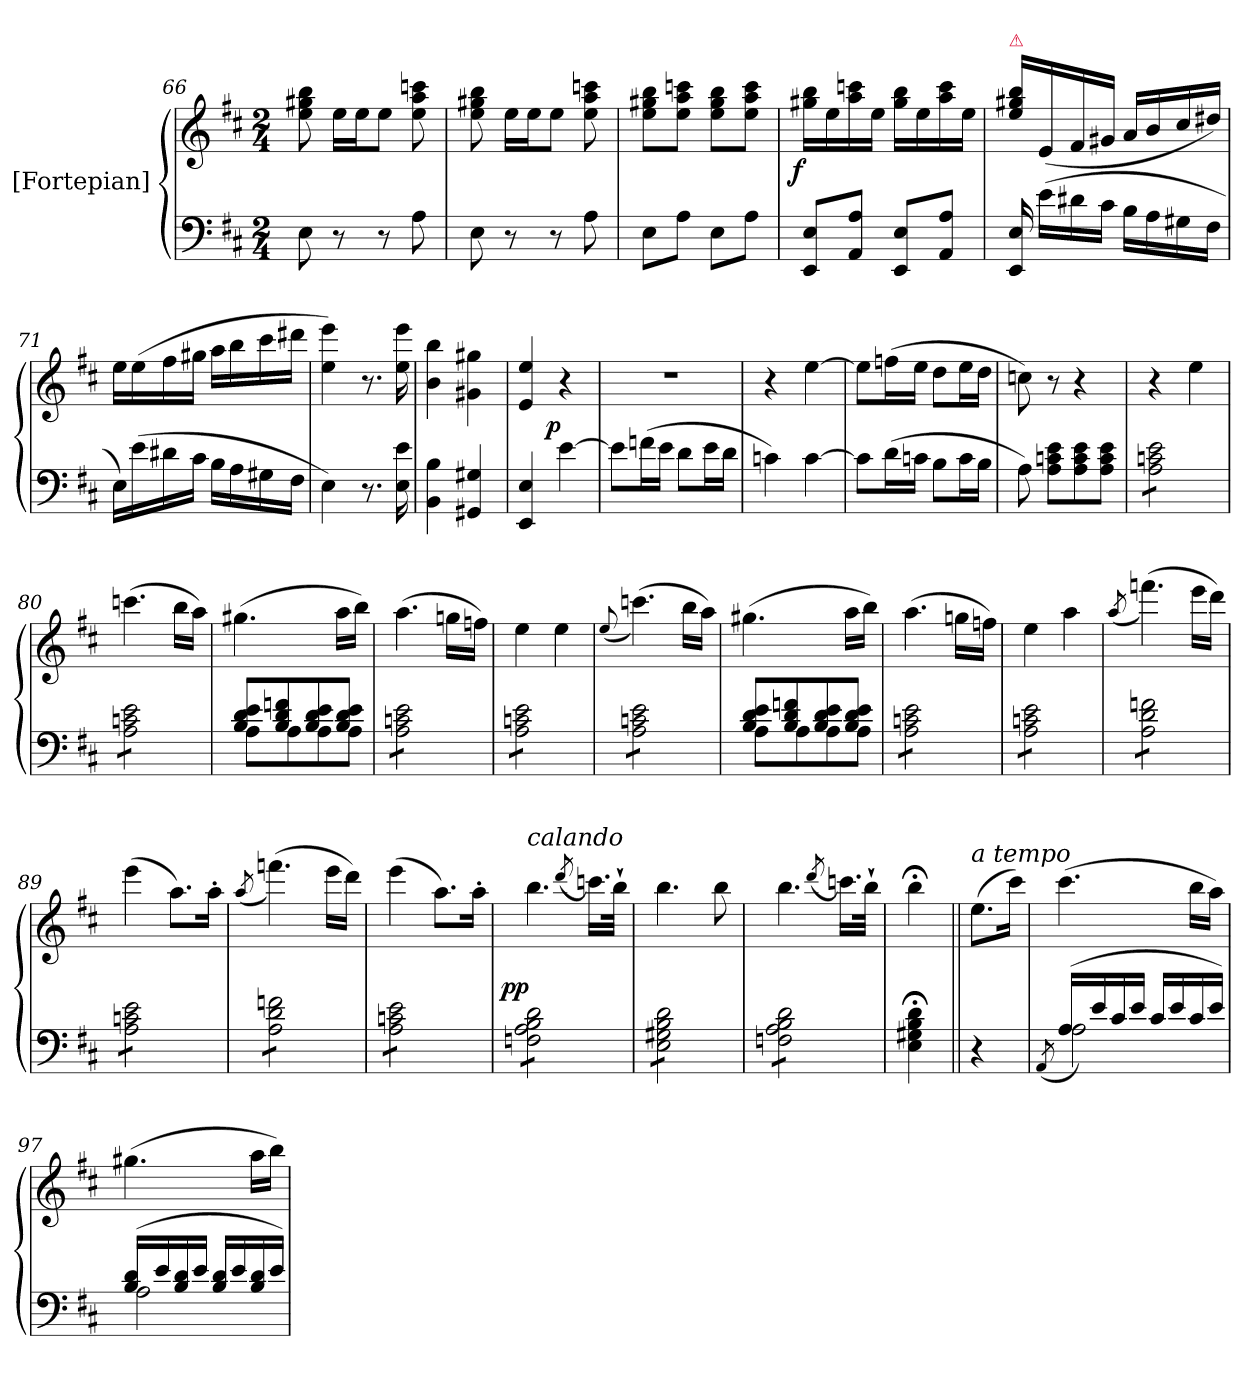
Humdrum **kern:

**kern	**kern	**dynam
*part1	*part1	*part1
*staff2	*staff1	*staff1/2
*I"[Fortepian]	*	*
*clefF4	*clefG2	*
*k[f#c#]	*k[f#c#]	*
*M2/4	*M2/4	*
=66	=66	=66
8E\	8ee\ 8gg#X\ 8bb\	.
8r	16ee\LL	.
.	16ee\J	.
8r	8ee\J	.
8A\	8ee\ 8aa\ 8cccn\	.
=67	=67	=67
8E\	8ee\ 8gg#X\ 8bb\	.
8r	16ee\LL	.
.	16ee\J	.
8r	8ee\J	.
8A\	8ee\ 8aa\ 8cccn\	.
=68	=68	=68
8E\L	8ee\ 8gg#X\ 8bb\L	.
8A\J	8ee\ 8aa\ 8cccn\J	.
8E\L	8ee\ 8gg#\ 8bb\L	.
8A\J	8ee\ 8aa\ 8ccc\J	.
=69	=69	=69
!	!	!LO:DY:rj
8EE/ 8E/L	16gg#X\ 16bb\LL	f
.	16ee\	.
8AA/ 8A/J	16aa\ 16cccn\	.
.	16ee\JJ	.
8EE/ 8E/L	16gg#\ 16bb\LL	.
.	16ee\	.
8AA/ 8A/J	16aa\ 16ccc\	.
.	16ee\JJ	.
=70	=70	=70
!	!LO:TX:a:color=crimson:t=⚠	!
16EE/ 16E/	16ee\ 16gg#X\ 16bb\LL	.
(16e\LL	(16e/	.
16d#X\	16f#/	.
16c#\JJ	16g#X/JJ	.
16B\LL	16a/LL	.
16A\	16b/	.
16G#X\	16cc#/	.
16F#\JJ	16dd#X/JJ)	.
=71	=71	=71
16E\LL)	16ee\LL	.
(16e\	(16ee\	.
16d#X\	16ff#\	.
16c#\JJ	16gg#X\JJ	.
16B\LL	16aa\LL	.
16A\	16bb\	.
16G#X\	16ccc#\	.
16F#\JJ	16ddd#X\JJ	.
=72	=72	=72
4E\)	4ee\ 4eee\)	.
8.r	8.r	.
16E\ 16e\	16ee\ 16eee\	.
=73	=73	=73
4BB\ 4B\	4b\ 4bb\	.
4GG#X/ 4G#X/	4g#X\ 4gg#X\	.
=74	=74	=74
4EE/ 4E/	4e/ 4ee/	.
!	!	!LO:DY:rj
[4e\	4r	p
=75	=75	=75
8e\L]	2r	.
(16fn\L	.	.
16e\JJ	.	.
8d\L	.	.
16e\L	.	.
16d\JJ	.	.
=76	=76	=76
4cn\)	4r	.
[4c\	[4ee\	.
=77	=77	=77
8c\L]	8ee\L]	.
(16d\L	(16ffn\L	.
16cn\JJ	16ee\JJ	.
8B\L	8dd\L	.
16c\L	16ee\L	.
16B\JJ	16dd\JJ	.
=78	=78	=78
8A\)	8ccn\)	.
8A\ 8cn\ 8e\L	8r	.
8A\ 8c\ 8e\	4r	.
8A\ 8c\ 8e\J	.	.
=79	=79	=79
*tremolo	*	*
8A\ 8cn\ 8e\L	4r	.
8A\ 8cn\ 8e\	.	.
8A\ 8cn\ 8e\	4ee\	.
8A\ 8cn\ 8e\J	.	.
=80	=80	=80
8A\ 8cn\ 8e\L	(4.cccn\	.
8A\ 8cn\ 8e\	.	.
8A\ 8cn\ 8e\	.	.
8A\ 8cn\ 8e\J	16bb\LL	.
*Xtremolo	*	*
.	16aa\JJ)	.
=81	=81	=81
*^	*	*
8B/ 8d/ 8e/L	8A\L	(4.gg#X\	.
8B/ 8d/ 8fn/	8A\	.	.
8B/ 8d/ 8e/	8A\	.	.
8B/ 8d/ 8e/J	8A\J	16aa\LL	.
.	.	16bb\JJ)	.
*v	*v	*	*
=82	=82	=82
*tremolo	*	*
8A\ 8cn\ 8e\L	(4.aa\	.
8A\ 8cn\ 8e\	.	.
8A\ 8cn\ 8e\	.	.
8A\ 8cn\ 8e\J	16ggn\LL	.
.	16ffn\JJ)	.
=83	=83	=83
8A\ 8cn\ 8e\L	4ee\	.
8A\ 8cn\ 8e\	.	.
8A\ 8cn\ 8e\	4ee\	.
8A\ 8cn\ 8e\J	.	.
=84	=84	=84
.	(8qqee/	.
8A\ 8cn\ 8e\L	(4.cccn\)	.
8A\ 8cn\ 8e\	.	.
8A\ 8cn\ 8e\	.	.
8A\ 8cn\ 8e\J	16bb\LL	.
*Xtremolo	*	*
.	16aa\JJ)	.
=85	=85	=85
*^	*	*
8B/ 8d/ 8e/L	8A\L	(4.gg#X\	.
8B/ 8d/ 8fn/	8A\	.	.
8B/ 8d/ 8e/	8A\	.	.
8B/ 8d/ 8e/J	8A\J	16aa\LL	.
.	.	16bb\JJ)	.
*v	*v	*	*
=86	=86	=86
*tremolo	*	*
8A\ 8cn\ 8e\L	(4.aa\	.
8A\ 8cn\ 8e\	.	.
8A\ 8cn\ 8e\	.	.
8A\ 8cn\ 8e\J	16ggn\LL	.
.	16ffn\JJ)	.
=87	=87	=87
8A\ 8cn\ 8e\L	4ee\	.
8A\ 8cn\ 8e\	.	.
8A\ 8cn\ 8e\	4aa\	.
8A\ 8cn\ 8e\J	.	.
=88	=88	=88
.	(8qaa/	.
8A\ 8d\ 8fn\L	(4.fffn\)	.
8A\ 8d\ 8fn\	.	.
8A\ 8d\ 8fn\	.	.
8A\ 8d\ 8fn\J	16eee\LL	.
.	16ddd\JJ)	.
=89	=89	=89
8A\ 8cn\ 8e\L	(4eee\	.
8A\ 8cn\ 8e\	.	.
8A\ 8cn\ 8e\	8.aa\L)	.
8A\ 8cn\ 8e\J	.	.
.	16aa'\Jk	.
=90	=90	=90
.	(8qaa/	.
8A\ 8d\ 8fn\L	(4.fffn\)	.
8A\ 8d\ 8fn\	.	.
8A\ 8d\ 8fn\	.	.
8A\ 8d\ 8fn\J	16eee\LL	.
.	16ddd\JJ)	.
=91	=91	=91
8A\ 8cn\ 8e\L	(4eee\	.
8A\ 8cn\ 8e\	.	.
8A\ 8cn\ 8e\	8.aa\L)	.
8A\ 8cn\ 8e\J	.	.
.	16aa'\Jk	.
=92	=92	=92
!	!LO:TX:a:i:t=calando	!
!	!	!LO:DY:rj
8Fn\ 8A\ 8B\ 8d\L	4.bb\	pp
8Fn\ 8A\ 8B\ 8d\	.	.
8Fn\ 8A\ 8B\ 8d\	.	.
.	(8qddd/	.
8Fn\ 8A\ 8B\ 8d\J	16.cccn\LL)	.
.	32bb`\JJk	.
=93	=93	=93
8E\ 8G#X\ 8B\ 8d\L	4.bb\	.
8E\ 8G#X\ 8B\ 8d\	.	.
8E\ 8G#X\ 8B\ 8d\	.	.
8E\ 8G#X\ 8B\ 8d\J	8bb\	.
=94	=94	=94
8Fn\ 8A\ 8B\ 8d\L	4.bb\	.
8Fn\ 8A\ 8B\ 8d\	.	.
8Fn\ 8A\ 8B\ 8d\	.	.
.	(8qddd/	.
8Fn\ 8A\ 8B\ 8d\J	16.cccn\LL)	.
*Xtremolo	*	*
.	32bb`\JJk	.
=	=	=
4E;<\ 4G#X;<\ 4B;<\ 4d;<\	4bb;<\	.
=95||	=95||	=95||
!	!LO:TX:a:i:t=a tempo	!
4r	(8.ee\L	.
.	16ccc#\Jk)	.
=96	=96	=96
*^	*	*
.	(8qAA/	.	.
(16A/LL	2A\)	(4.ccc#\	.
16e/	.	.	.
16c#/	.	.	.
16e/JJ	.	.	.
16c#/LL	.	.	.
16e/	.	.	.
16c#/	.	16bb\LL	.
16e/JJ)	.	16aa\JJ)	.
=97	=97	=97	=97
(16B/ 16d/LL	2A\	(4.gg#X\	.
16e/	.	.	.
16B/ 16d/	.	.	.
16e/JJ	.	.	.
16B/ 16d/LL	.	.	.
16e/	.	.	.
16B/ 16d/	.	16aa\LL	.
16e/JJ)	.	16bb\JJ)	.
*v	*v	*	*
=	=	=
*-	*-	*-
